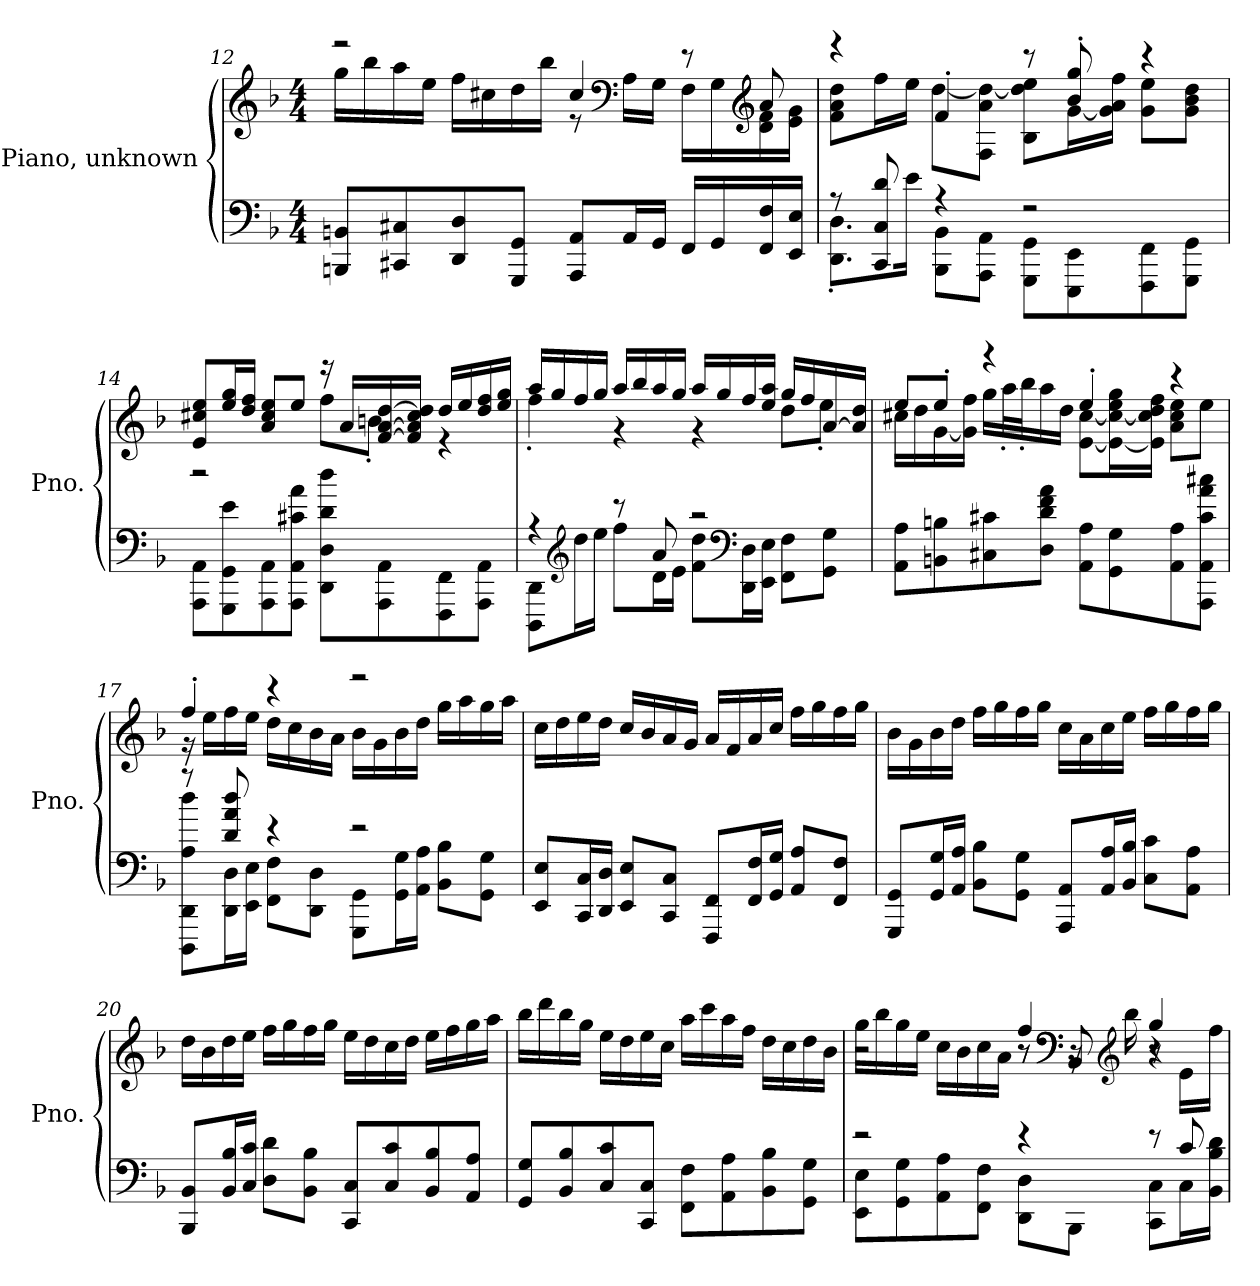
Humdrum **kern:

**kern	**kern
*part1	*part1
*staff2	*staff1
*I"Piano, unknown	*
*I'Pno.	*
!!LO:LB:g=z
*clefF4	*clefG2
*k[b-]	*k[b-]
*M4/4	*M4/4
=12	=12
*	*^
8BBBn/ 8BBn/L	2r	16gg\LL
.	.	16bb-\
8CC#X/ 8C#X/	.	16aa\
.	.	16ee\JJ
8DD/ 8D/	.	16ff\LL
.	.	16cc#X\
8GGG/ 8GG/J	.	16dd\
.	.	16bb-\JJ
8AAA/ 8AA/L	4cc#/	8r
*	*clefF4	*
16AA/L	.	16A\LL
16GG/JJ	.	16G\JJ
16FF/LL	8r	16F\LL
16GG/	.	16G\
*	*clefG2	*
16FF/ 16F/	8a/	16d\ 16f\
16EE/ 16E/JJ	.	16e\ 16g\JJ
=13	=13	=13
*^	*	*
8r	8.DD\' 8.D\'L	4r	8f\ 8a\ 8dd\L
8CC/ 8C/ 8d/	.	.	16ff\L
.	16e\Jk	.	16ee\JJ
4r	8BBB-\ 8BB-\L	4f'/	[8dd\L
.	8AAA\ 8AA\J	.	8F\ 8a\ 8dd\_J
2r	8GGG\ 8GG\L	8r	8B-\ 8dd\] 8ee\L
.	8EEE\ 8EE\	8b-/' 8gg/'	[16g\L
.	.	.	16g\] 16a\ 16ff\JJ
.	8FFF\ 8FF\	4r	8g\ 8ee\L
.	8GGG\ 8GG\J	.	8g\ 8b-\ 8dd\J
*v	*v	*	*
!!LO:PB:g=z	!!
=14	=14	=14
8AAA\ 8AA\L	8e/ 8cc#X/ 8ee/L	2r
8GGG\ 8GG\ 8e\	16ee/ 16gg/L	.
.	16dd/ 16ff/JJ	.
8AAA\ 8AA\	8a/ 8cc#/ 8ee/L	.
8AAA\ 8AA\ 8c#X\ 8a\J	8ee/J	.
8DD\ 8D\ 8d\ 8dd\L	16r	8ff\L
.	16a/LL	.
8AAA\ 8AA\	[16f/ [16a/ [16dd/	8bn'\J
.	16f/] 16a/] 16cc#/ 16dd/]JJ	.
8FFF\ 8FF\	16dd/LL	4r
.	16ee/	.
8AAA\ 8AA\J	16dd/ 16ff/	.
.	16ee/ 16gg/JJ	.
=15	=15	=15
*^	*	*
4r	8DDD\ 8DD\L	16aa/LL	4ff'\
.	.	16gg/	.
*clefG2	*	*	*
.	16dd\L	16ff/	.
.	16ee\JJ	16gg/JJ	.
8r	8ff\L	16aa/LL	4r
.	.	16bb-/	.
8a/	16d\L	16aa/	.
.	16e\JJ	16gg/JJ	.
2r	8f\ 8dd\L	16aa/LL	4r
.	.	16gg/	.
*clefF4	*	*	*
.	16DD\ 16D\L	16ff/	.
.	16EE\ 16E\JJ	16ee/ 16aa/JJ	.
.	8FF\ 8F\L	16gg/LL	8dd\L
.	.	16ff/	.
.	8GG\ 8G\J	[16a/	8ee'\J
.	.	16a/] 16dd/JJ	.
*v	*v	*	*
!!LO:LB:g=z	!!
=16	=16	=16
8AA\ 8A\L	8ee/L	16cc#X\LL
.	.	16dd\
8BBn\ 8Bn\	8ee'/J	[16g\
.	.	16g\] 16ff\JJ
8C#X\ 8c#X\	4r	16gg\LL
.	.	32aa'\L
.	.	32bb-'\J
8D\ 8d\ 8f\ 8a\J	.	16aa\
.	.	16dd\JJ
8AA\ 8A\L	4ee'/	[8e\ [8cc#\L
8GG\ 8G\	.	16e\_ 16cc#\_ 16ee\ 16gg\L
.	.	16e\] 16cc#\] 16dd\ 16ff\JJ
8AA\ 8A\	4r	8a\ 8cc#\ 8ee\L
8AAA\ 8AA\ 8c#\ 8a\ 8cc#X\J	.	8ee\J
=17	=17	=17
*^	*	*
8r	8DDD\ 8DD\ 8A\ 8dd\L	4ff'/	16r
.	.	.	16ee\LL
8d/ 8a/ 8dd/	16DD\ 16D\L	.	16ff\
.	16EE\ 16E\JJ	.	16ee\JJ
4r	8FF\ 8F\L	4r	16dd\LL
.	.	.	16cc\
.	8DD\ 8D\J	.	16b-\
.	.	.	16a\JJ
2r	8GGG\ 8GG\L	2r	16b-\LL
.	.	.	16g\
.	16GG\ 16G\L	.	16b-\
.	16AA\ 16A\JJ	.	16dd\JJ
.	8BB-\ 8B-\L	.	16gg\LL
.	.	.	16aa\
.	8GG\ 8G\J	.	16gg\
.	.	.	16aa\JJ
*v	*v	*	*
*	*v	*v
!!LO:LB:g=z
=18	=18
8EE/ 8E/L	16cc\LL
.	16dd\
16CC/ 16C/L	16ee\
16DD/ 16D/JJ	16dd\JJ
8EE/ 8E/L	16cc/LL
.	16b-/
8CC/ 8C/J	16a/
.	16g/JJ
8FFF/ 8FF/L	16a/LL
.	16f/
16FF/ 16F/L	16a/
16GG/ 16G/JJ	16cc/JJ
8AA/ 8A/L	16ff\LL
.	16gg\
8FF/ 8F/J	16ff\
.	16gg\JJ
=19	=19
8GGG/ 8GG/L	16b-\LL
.	16g\
16GG/ 16G/L	16b-\
16AA/ 16A/JJ	16dd\JJ
8BB-\ 8B-\L	16ff\LL
.	16gg\
8GG\ 8G\J	16ff\
.	16gg\JJ
8AAA/ 8AA/L	16cc\LL
.	16a\
16AA/ 16A/L	16cc\
16BB-/ 16B-/JJ	16ee\JJ
8C\ 8c\L	16ff\LL
.	16gg\
8AA\ 8A\J	16ff\
.	16gg\JJ
!!LO:LB:g=z
=20	=20
8BBB-/ 8BB-/L	16dd\LL
.	16b-\
16BB-/ 16B-/L	16dd\
16C/ 16c/JJ	16ee\JJ
8D\ 8d\L	16ff\LL
.	16gg\
8BB-\ 8B-\J	16ff\
.	16gg\JJ
8CC/ 8C/L	16ee\LL
.	16dd\
8C/ 8c/	16cc\
.	16dd\JJ
8BB-/ 8B-/	16ee\LL
.	16ff\
8AA/ 8A/J	16gg\
.	16aa\JJ
=21	=21
8GG/ 8G/L	16bb-\LL
.	16ddd\
8BB-/ 8B-/	16bb-\
.	16gg\JJ
8C/ 8c/	16ee\LL
.	16dd\
8CC/ 8C/J	16ee\
.	16cc\JJ
8FF\ 8F\L	16aa\LL
.	16ccc\
8AA\ 8A\	16aa\
.	16ff\JJ
8BB-\ 8B-\	16dd\LL
.	16cc\
8GG\ 8G\J	16dd\
.	16b-\JJ
!!LO:LB:g=z
=22	=22
*^	*^
*	*	*	*^
2r	8EE\ 8E\L	2r	16gg\LL	2r
.	.	.	16bb-\	.
.	8GG\ 8G\	.	16gg\	.
.	.	.	16ee\JJ	.
.	8AA\ 8A\	.	16cc\LL	.
.	.	.	16b-\	.
.	8FF\ 8F\J	.	16cc\	.
.	.	.	16a\JJ	.
4r	8DD\ 8D\L	4ff/	8r	8r
*	*	*clefF4	*	*
.	8BBB-\J	.	16r	8BB-/
*	*	*clefG2	*	*
.	.	.	16bb-\	.
8r	8CC\ 8C\L	4gg/	8r	4r
8c/	16C\L	.	16e\LL	.
.	16BB-\ 16B-\ 16d\JJ	.	16ff\JJ	.
*v	*v	*	*	*
*	*v	*v	*v
=	=
*-	*-
